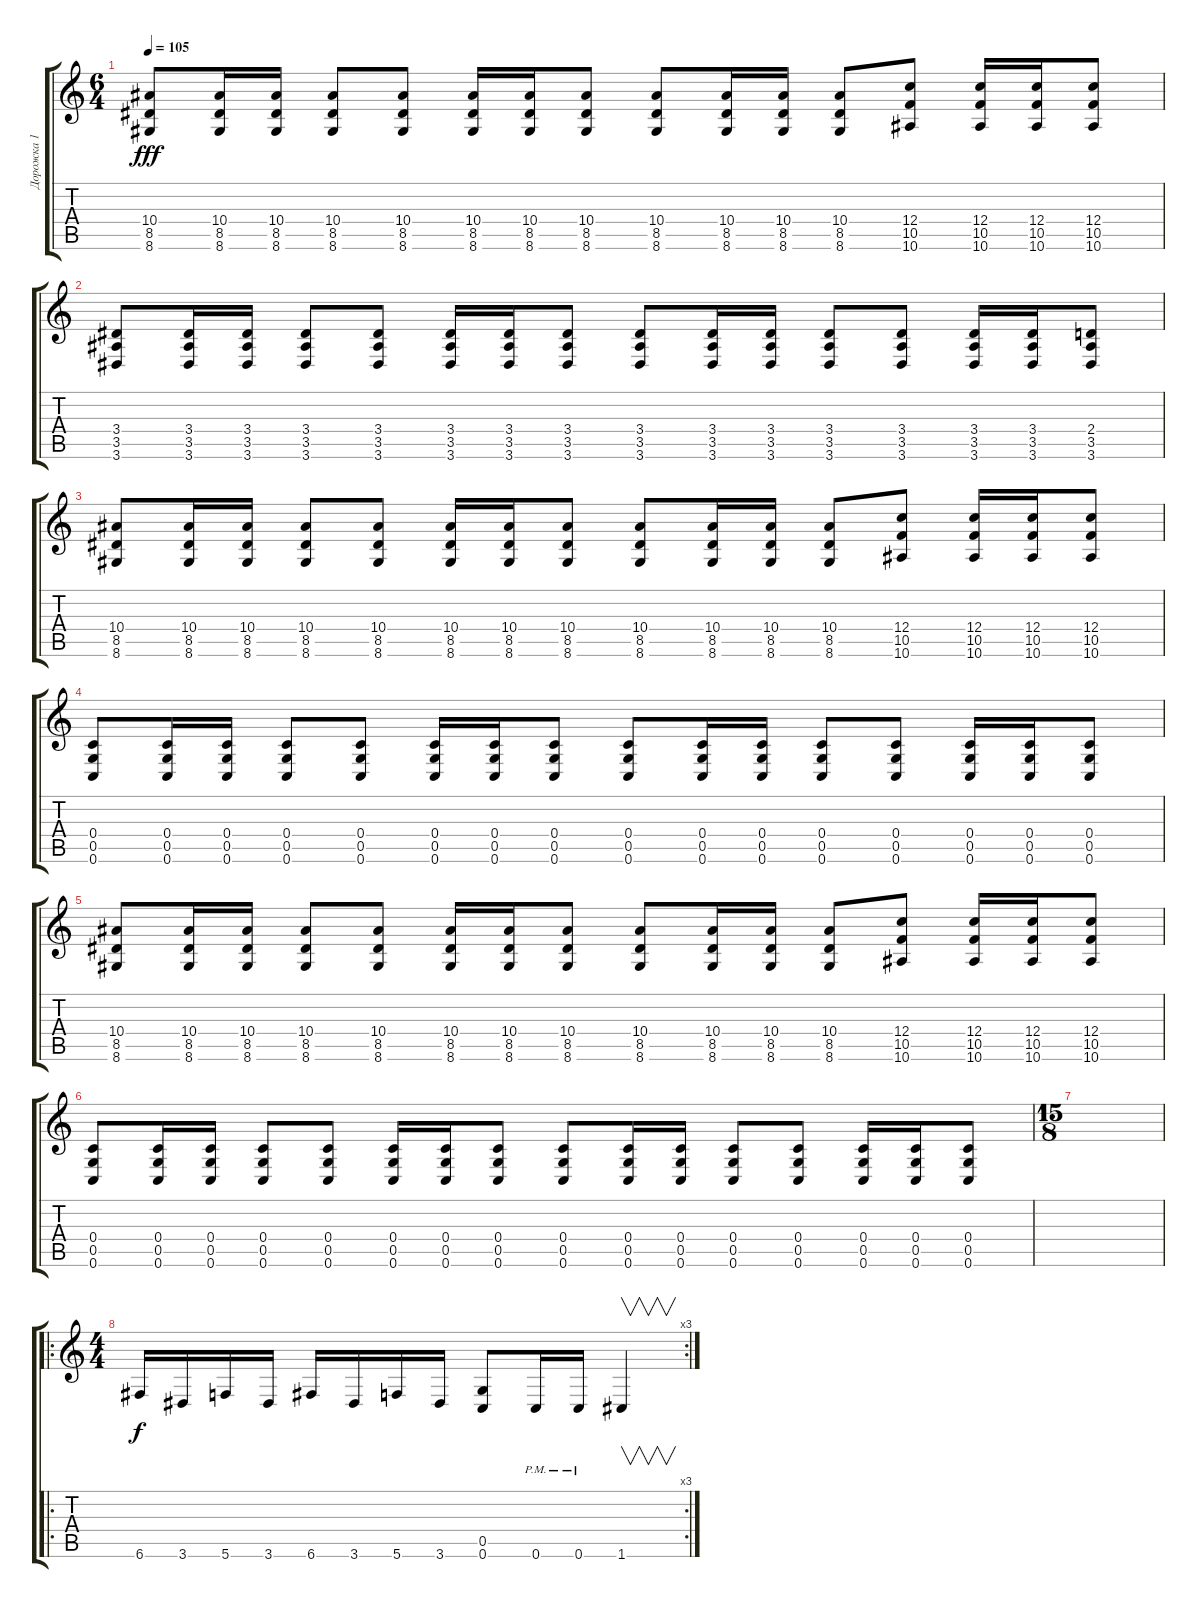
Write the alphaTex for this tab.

\track ("Дорожка 1" "Дорожка 1") {instrument overdrivenguitar}
\staff {score tabs}
\tuning (D4 A3 F3 C3 G2 C2) {hide}
\ts (6 4)
\tempo 105
\clef g2
\ks c
(10.4 8.5 8.6).8{dy fff} (10.4 8.5 8.6).16 (10.4 8.5 8.6).16 (10.4 8.5 8.6).8 (10.4 8.5 8.6).8 (10.4 8.5 8.6).16 (10.4 8.5 8.6).16 (10.4 8.5 8.6).8 (10.4 8.5 8.6).8 (10.4 8.5 8.6).16 (10.4 8.5 8.6).16 (10.4 8.5 8.6).8 (12.4 10.5 10.6).8 (12.4 10.5 10.6).16 (12.4 10.5 10.6).16 (12.4 10.5 10.6).8 |
(3.4 3.5 3.6).8 (3.4 3.5 3.6).16 (3.4 3.5 3.6).16 (3.4 3.5 3.6).8 (3.4 3.5 3.6).8 (3.4 3.5 3.6).16 (3.4 3.5 3.6).16 (3.4 3.5 3.6).8 (3.4 3.5 3.6).8 (3.4 3.5 3.6).16 (3.4 3.5 3.6).16 (3.4 3.5 3.6).8 (3.4 3.5 3.6).8 (3.4 3.5 3.6).16 (3.4 3.5 3.6).16 (2.4 3.5 3.6).8 |
(10.4 8.5 8.6).8 (10.4 8.5 8.6).16 (10.4 8.5 8.6).16 (10.4 8.5 8.6).8 (10.4 8.5 8.6).8 (10.4 8.5 8.6).16 (10.4 8.5 8.6).16 (10.4 8.5 8.6).8 (10.4 8.5 8.6).8 (10.4 8.5 8.6).16 (10.4 8.5 8.6).16 (10.4 8.5 8.6).8 (12.4 10.5 10.6).8 (12.4 10.5 10.6).16 (12.4 10.5 10.6).16 (12.4 10.5 10.6).8 |
(0.4 0.5 0.6).8 (0.4 0.5 0.6).16 (0.4 0.5 0.6).16 (0.4 0.5 0.6).8 (0.4 0.5 0.6).8 (0.4 0.5 0.6).16 (0.4 0.5 0.6).16 (0.4 0.5 0.6).8 (0.4 0.5 0.6).8 (0.4 0.5 0.6).16 (0.4 0.5 0.6).16 (0.4 0.5 0.6).8 (0.4 0.5 0.6).8 (0.4 0.5 0.6).16 (0.4 0.5 0.6).16 (0.4 0.5 0.6).8 |
(10.4 8.5 8.6).8 (10.4 8.5 8.6).16 (10.4 8.5 8.6).16 (10.4 8.5 8.6).8 (10.4 8.5 8.6).8 (10.4 8.5 8.6).16 (10.4 8.5 8.6).16 (10.4 8.5 8.6).8 (10.4 8.5 8.6).8 (10.4 8.5 8.6).16 (10.4 8.5 8.6).16 (10.4 8.5 8.6).8 (12.4 10.5 10.6).8 (12.4 10.5 10.6).16 (12.4 10.5 10.6).16 (12.4 10.5 10.6).8 |
(0.4 0.5 0.6).8 (0.4 0.5 0.6).16 (0.4 0.5 0.6).16 (0.4 0.5 0.6).8 (0.4 0.5 0.6).8 (0.4 0.5 0.6).16 (0.4 0.5 0.6).16 (0.4 0.5 0.6).8 (0.4 0.5 0.6).8 (0.4 0.5 0.6).16 (0.4 0.5 0.6).16 (0.4 0.5 0.6).8 (0.4 0.5 0.6).8 (0.4 0.5 0.6).16 (0.4 0.5 0.6).16 (0.4 0.5 0.6).8 |
\ts (15 8)
|
\ro
\rc 3
\ts (4 4)
6.6.16{dy f} 3.6.16 5.6.16 3.6.16 6.6.16 3.6.16 5.6.16 3.6.16 (0.5 0.6).8 0.6{pm}.16 0.6{pm}.16 1.6.4{v}
